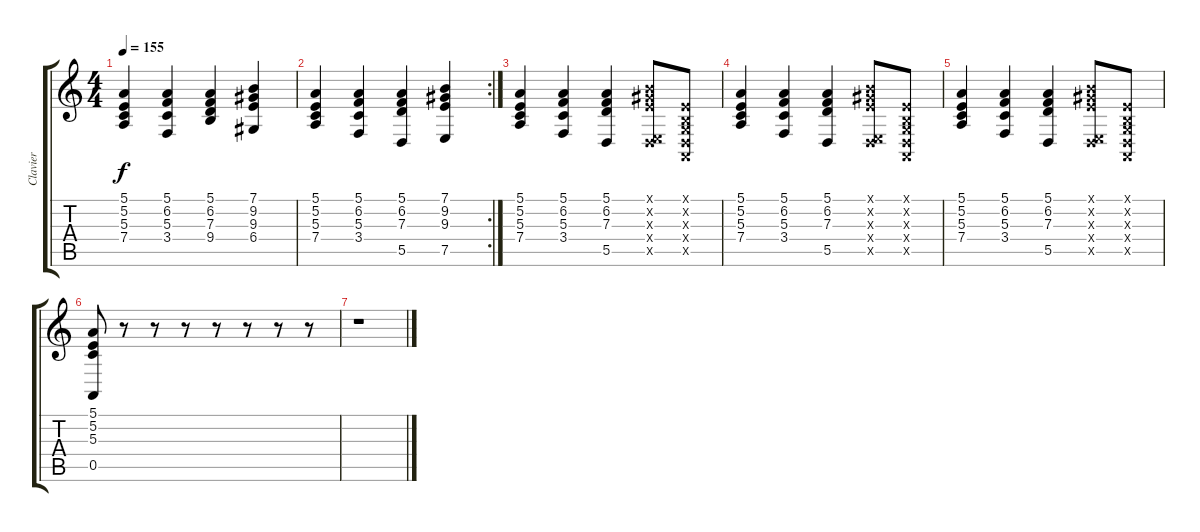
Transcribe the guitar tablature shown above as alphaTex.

\track ("Clavier" "Clavier") {instrument churchorgan}
\staff {score tabs}
\tuning (E4 B3 G3 D3 A2 E2) {hide}
\ts (4 4)
\tempo 155
\clef g2
\ks c
(5.1 5.2 5.3 7.4).4{dy f} (5.1 6.2 5.3 3.4).4 (5.1 6.2 7.3 9.4).4 (7.1 9.2 9.3 6.4).4 |
\rc 2
(5.1 5.2 5.3 7.4).4 (5.1 6.2 5.3 3.4).4 (5.1 6.2 7.3 5.5).4 (7.1 9.2 9.3 7.5).4 |
(5.1 5.2 5.3 7.4).4 (5.1 6.2 5.3 3.4).4 (5.1 6.2 7.3 5.5).4 (7.1{x} 9.2{x} 9.3{x} 0.4{x} 7.5{x}).8 (0.1{x} 0.2{x} 0.3{x} 0.4{x} 0.5{x}).8 |
(5.1 5.2 5.3 7.4).4 (5.1 6.2 5.3 3.4).4 (5.1 6.2 7.3 5.5).4 (7.1{x} 9.2{x} 9.3{x} 0.4{x} 7.5{x}).8 (0.1{x} 0.2{x} 0.3{x} 0.4{x} 0.5{x}).8 |
(5.1 5.2 5.3 7.4).4 (5.1 6.2 5.3 3.4).4 (5.1 6.2 7.3 5.5).4 (7.1{x} 9.2{x} 9.3{x} 0.4{x} 7.5{x}).8 (0.1{x} 0.2{x} 0.3{x} 0.4{x} 0.5{x}).8 |
(5.1 5.2 5.3 0.5).8 r.8 r.8 r.8 r.8 r.8 r.8 r.8 |
r.1
